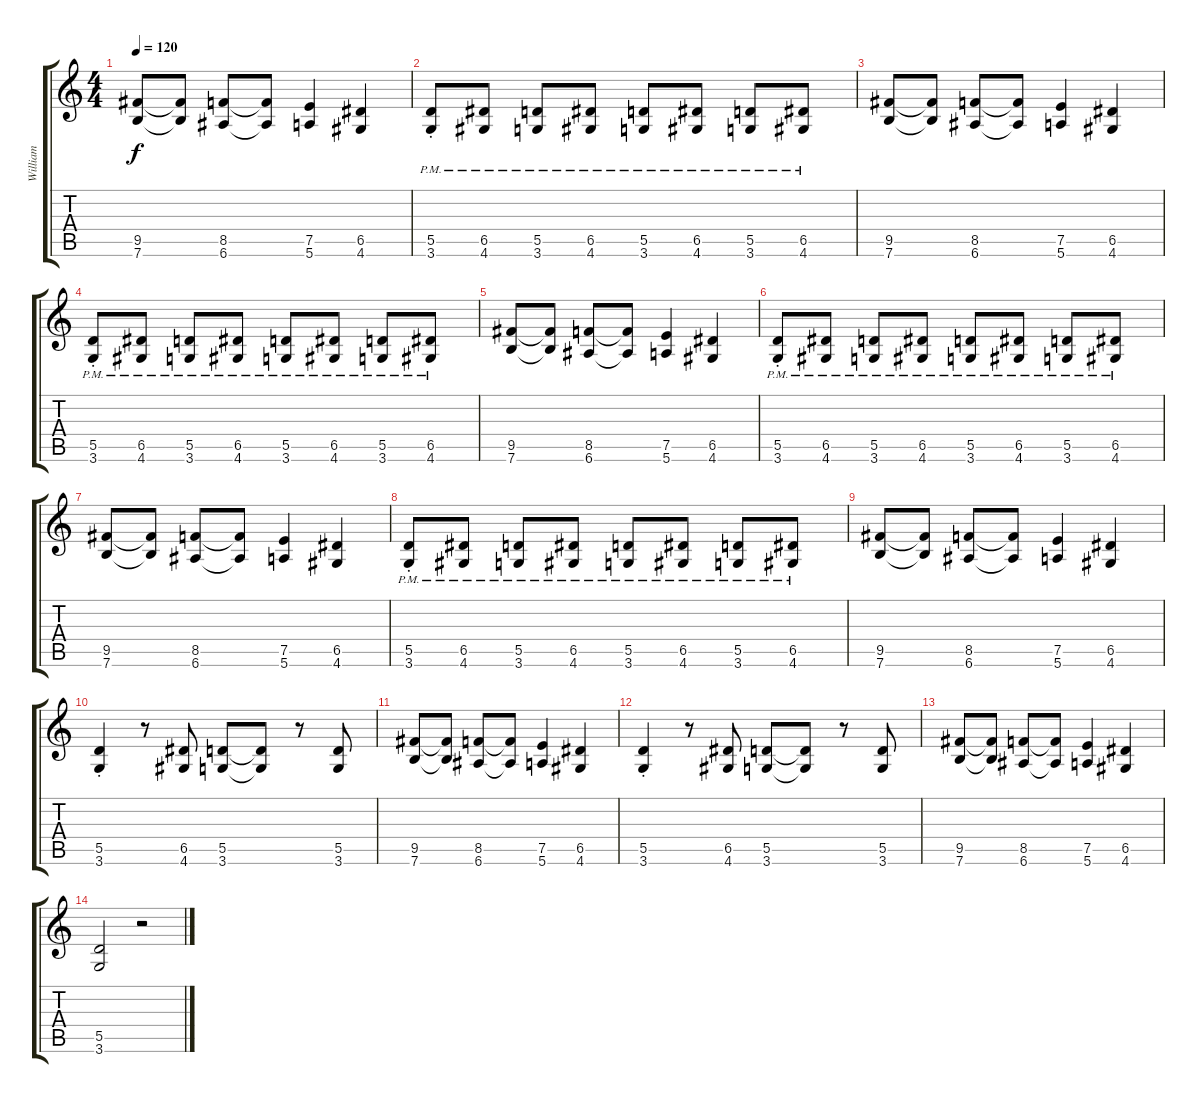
\track ("William" "William") {instrument distortionguitar}
\staff {score tabs}
\tuning (E4 B3 G3 D3 A2 E2) {hide}
\ts (4 4)
\tempo 120
\clef g2
\ks c
(9.5 7.6).8{dy f} (9.5{t} 7.6{t}).8 (8.5 6.6).8 (8.5{t} 6.6{t}).8 (7.5 5.6).4 (6.5 4.6).4 |
(5.5{pm st} 3.6{pm st}).8 (6.5{pm} 4.6{pm}).8 (5.5{pm} 3.6{pm}).8 (6.5{pm} 4.6{pm}).8 (5.5{pm} 3.6{pm}).8 (6.5{pm} 4.6{pm}).8 (5.5{pm} 3.6{pm}).8 (6.5{pm} 4.6{pm}).8 |
(9.5 7.6).8 (9.5{t} 7.6{t}).8 (8.5 6.6).8 (8.5{t} 6.6{t}).8 (7.5 5.6).4 (6.5 4.6).4 |
(5.5{pm st} 3.6{pm st}).8 (6.5{pm} 4.6{pm}).8 (5.5{pm} 3.6{pm}).8 (6.5{pm} 4.6{pm}).8 (5.5{pm} 3.6{pm}).8 (6.5{pm} 4.6{pm}).8 (5.5{pm} 3.6{pm}).8 (6.5{pm} 4.6{pm}).8 |
(9.5 7.6).8 (9.5{t} 7.6{t}).8 (8.5 6.6).8 (8.5{t} 6.6{t}).8 (7.5 5.6).4 (6.5 4.6).4 |
(5.5{pm st} 3.6{pm st}).8 (6.5{pm} 4.6{pm}).8 (5.5{pm} 3.6{pm}).8 (6.5{pm} 4.6{pm}).8 (5.5{pm} 3.6{pm}).8 (6.5{pm} 4.6{pm}).8 (5.5{pm} 3.6{pm}).8 (6.5{pm} 4.6{pm}).8 |
(9.5 7.6).8 (9.5{t} 7.6{t}).8 (8.5 6.6).8 (8.5{t} 6.6{t}).8 (7.5 5.6).4 (6.5 4.6).4 |
(5.5{pm st} 3.6{pm st}).8 (6.5{pm} 4.6{pm}).8 (5.5{pm} 3.6{pm}).8 (6.5{pm} 4.6{pm}).8 (5.5{pm} 3.6{pm}).8 (6.5{pm} 4.6{pm}).8 (5.5{pm} 3.6{pm}).8 (6.5{pm} 4.6{pm}).8 |
(9.5 7.6).8 (9.5{t} 7.6{t}).8 (8.5 6.6).8 (8.5{t} 6.6{t}).8 (7.5 5.6).4 (6.5 4.6).4 |
(5.5{st} 3.6{st}).4 r.8 (6.5 4.6).8 (5.5 3.6).8 (5.5{t} 3.6{t}).8 r.8 (5.5 3.6).8 |
(9.5 7.6).8 (9.5{t} 7.6{t}).8 (8.5 6.6).8 (8.5{t} 6.6{t}).8 (7.5 5.6).4 (6.5 4.6).4 |
(5.5{st} 3.6{st}).4 r.8 (6.5 4.6).8 (5.5 3.6).8 (5.5{t} 3.6{t}).8 r.8 (5.5 3.6).8 |
(9.5 7.6).8 (9.5{t} 7.6{t}).8 (8.5 6.6).8 (8.5{t} 6.6{t}).8 (7.5 5.6).4 (6.5 4.6).4 |
(5.5 3.6).2 r.2
